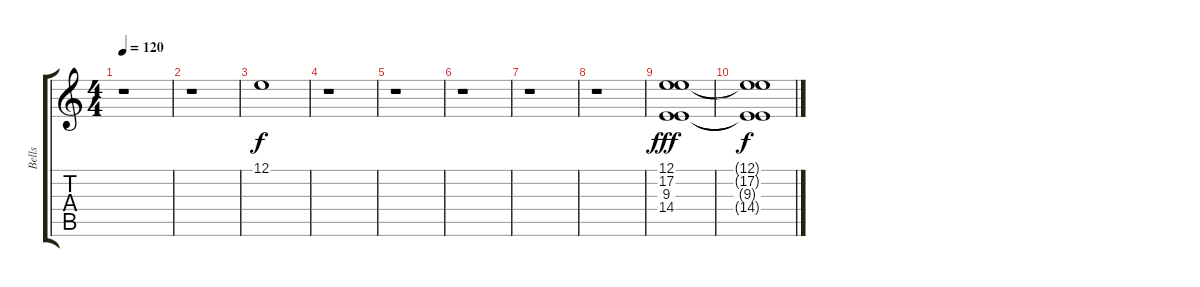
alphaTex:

\track ("Bells" "Bells") {instrument tubularbells}
\staff {score tabs}
\tuning (E4 B3 G3 D3 A2 E2) {hide}
\ts (4 4)
\tempo 120
\clef g2
\ks c
r.1{dy fff} |
r.1 |
12.1.1{dy f} |
r.1 |
r.1 |
r.1 |
r.1 |
r.1 |
(12.1 17.2 9.3 14.4).1{dy fff} |
(12.1{t} 17.2{t} 9.3{t} 14.4{t}).1{dy f}
